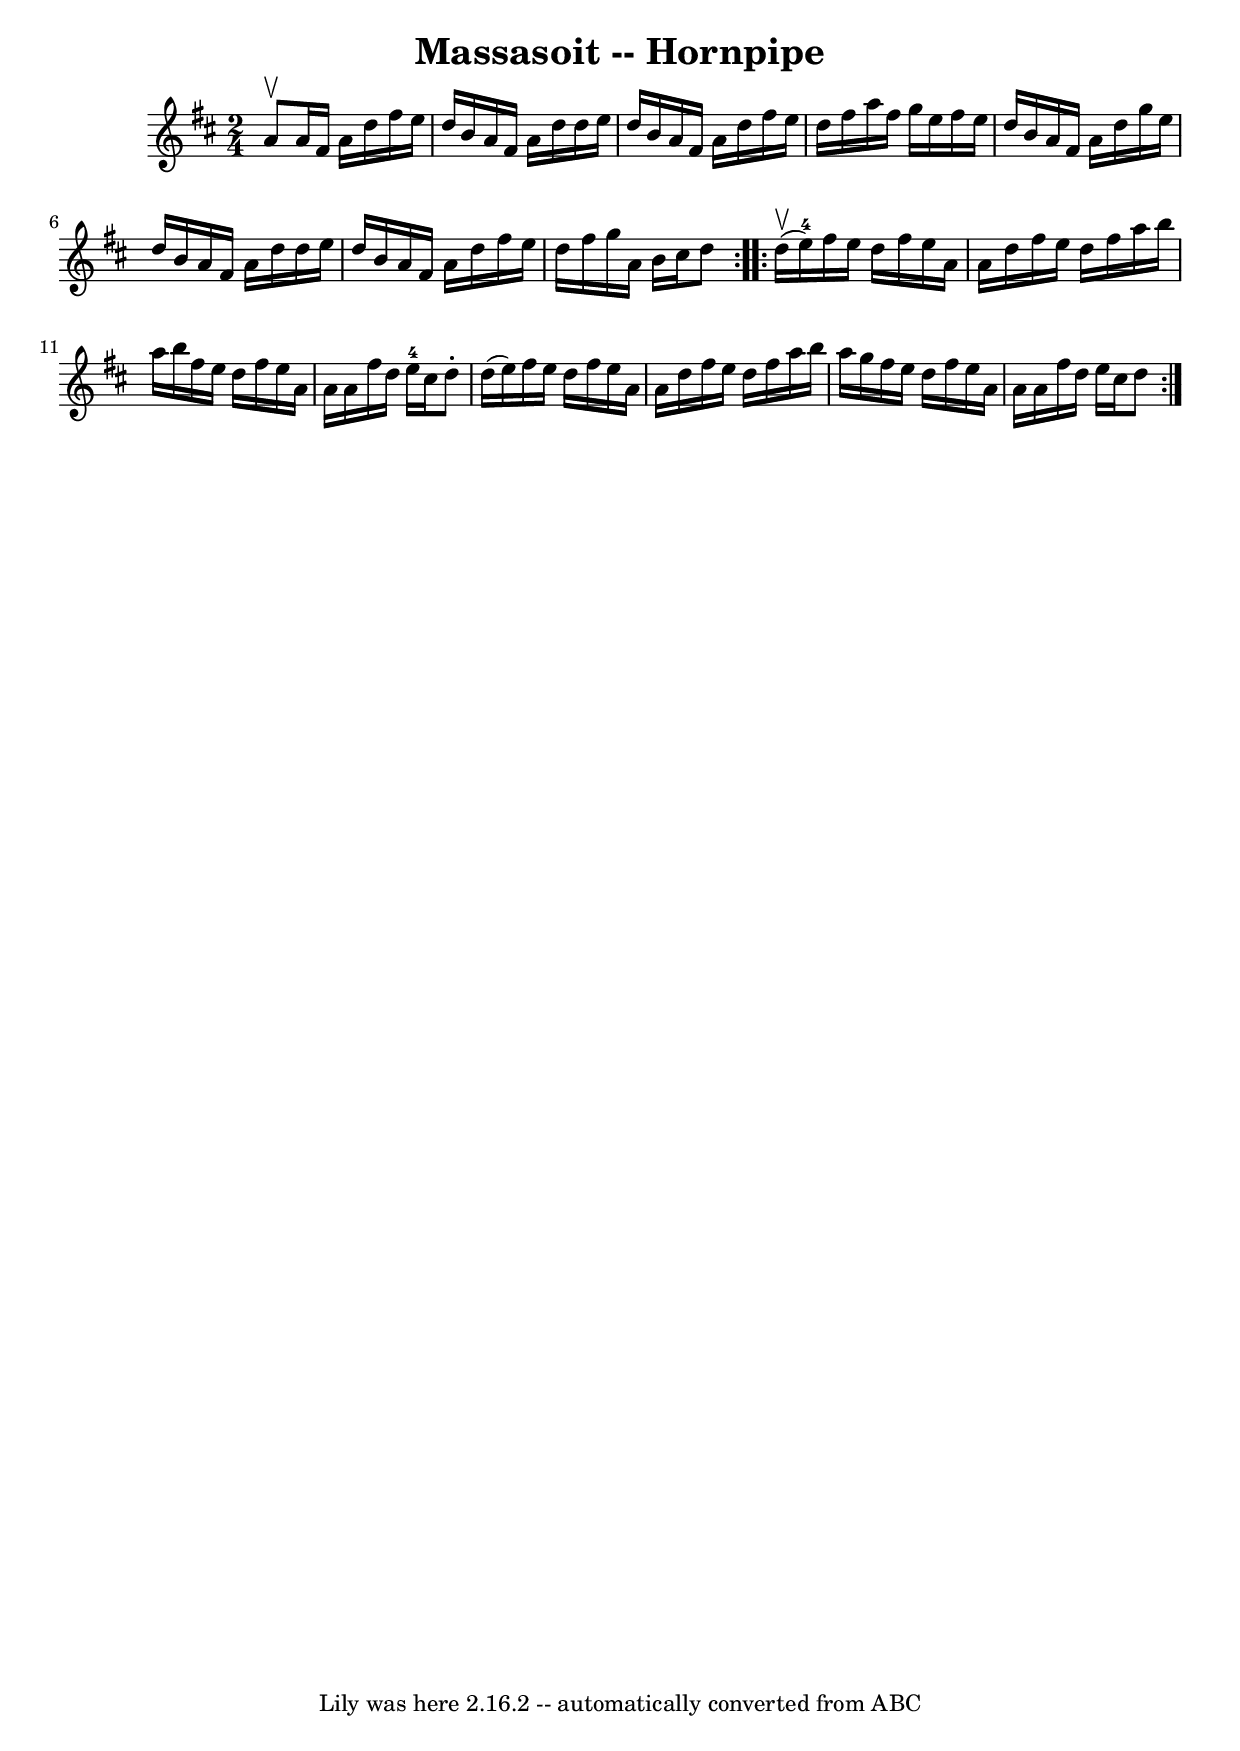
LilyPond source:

\version "2.16.2"
\include "Mammoth.ily"
\header {
  %% book = "Cole's 1000 Fiddle Tunes"
  crossRefNumber = "1"
  footnotes = ""
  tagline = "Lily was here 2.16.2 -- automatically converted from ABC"
  title = "Massasoit -- Hornpipe"

}
voicedefault =  {



  \repeat volta 2 {

    \time 2/4 
    \key d \major a'8^\upbow |
    a'16 fis'16 a'16    
    d''16 fis''16 e''16 d''16 b'16  |
    a'16 fis'16 a'16   
    d''16 d''16 e''16 d''16 b'16  |
    a'16 fis'16 a'16    
    d''16 fis''16 e''16 d''16 fis''16  |
    a''16 fis''16    
    g''16 e''16 fis''16 e''16 d''16 b'16  |
    a'16    
    fis'16 a'16 d''16 g''16 e''16 d''16 b'16  |
    a'16    
    fis'16 a'16 d''16 d''16 e''16 d''16 b'16  |
    a'16    
    fis'16 a'16 d''16 fis''16 e''16 d''16 fis''16  |
    
    g''16 a'16 b'16 cis''16 d''8  
  }     
  \repeat volta 2 {
    d''16 
    (^\upbow e''16-4) |
    fis''16 e''16 d''16 fis''16    
    e''16 a'16 a'16 d''16  |
    fis''16 e''16 d''16 fis''16 
    a''16 b''16 a''16 b''16  |
    fis''16 e''16 d''16    
    fis''16 e''16 a'16 a'16 a'16  |
    fis''16 d''16 e''16 
    -4 cis''16 d''8 -. d''16 (e''16) |
    fis''16 e''16   
    d''16 fis''16 e''16 a'16 a'16 d''16  |
    fis''16    
    e''16 d''16 fis''16 a''16 b''16 a''16 g''16  |
    
    fis''16 e''16 d''16 fis''16 e''16 a'16 a'16 a'16  |
    
    fis''16 d''16 e''16 cis''16 d''8  
  }   

}

\score{
  <<

    \context Staff="default"
    {
      \voicedefault 
      
    }

  >>
  \layout {
    
  }
  \midi {
  }

}
